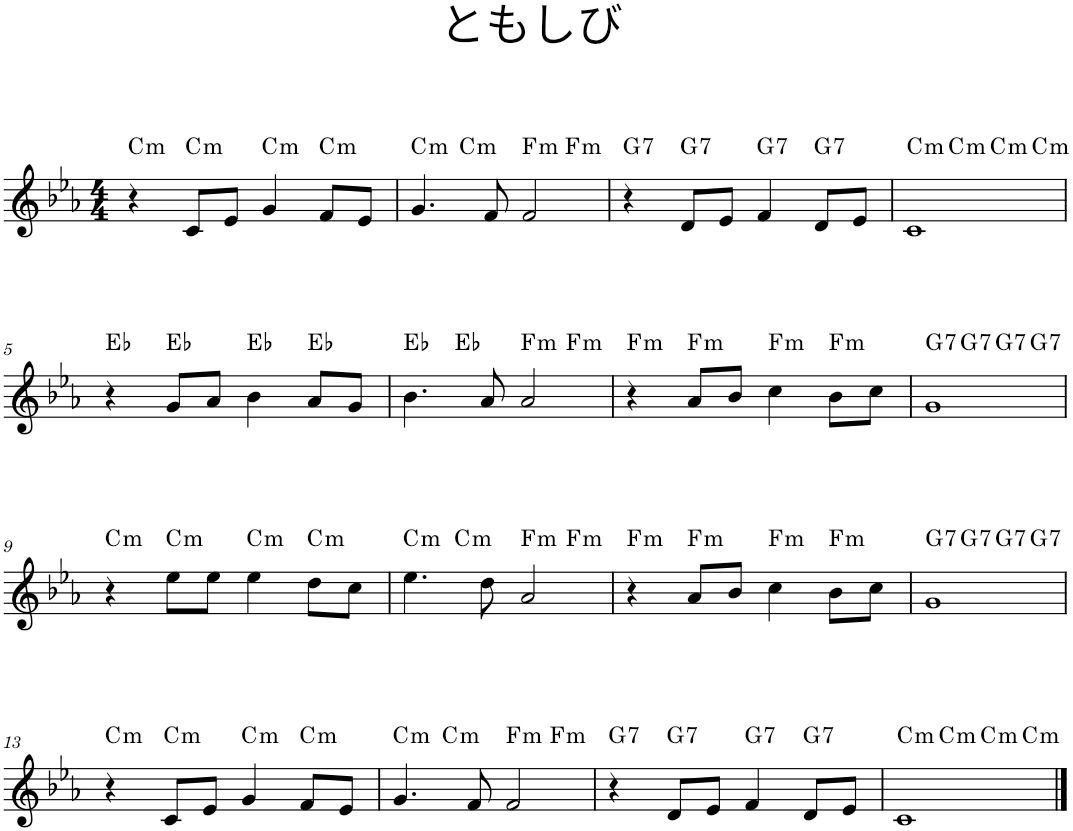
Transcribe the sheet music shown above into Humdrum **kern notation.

**kern	**harte
*part1	*part1
*staff1	*
*I"Piano	*
*I'Pno.	*
*clefG2	*
*k[b-e-a-]	*
*M4/4	*
=1	=1
!	!LO:H:kt=m
4r	C:min
!	!LO:H:kt=m
8c/L	C:min
8e-/J	.
!	!LO:H:kt=m
4g/	C:min
!	!LO:H:kt=m
8f/L	C:min
8e-/J	.
=2	=2
!	!LO:H:kt=m
*^	*
*	*^	*
4.g/	4ryy	2.ryy	C:min
!	!	!	!LO:H:kt=m
.	2.ryy	.	C:min
8f/	.	.	.
!	!	!	!LO:H:kt=m
2f/	.	.	F:min
!	!	!	!LO:H:kt=m
.	.	4ryy	F:min
=3	=3	=3	=3
!	!	!	!LO:H:kt=7
*v	*v	*v	*
4r	G:7
!	!LO:H:kt=7
8d/L	G:7
8e-/J	.
!	!LO:H:kt=7
4f/	G:7
!	!LO:H:kt=7
8d/L	G:7
8e-/J	.
=4	=4
!	!LO:H:kt=m
*^	*
*	*^	*
*	*	*^	*
1c	4ryy	2ryy	2.ryy	C:min
!	!	!	!	!LO:H:kt=m
.	2.ryy	.	.	C:min
!	!	!	!	!LO:H:kt=m
.	.	2ryy	.	C:min
!	!	!	!	!LO:H:kt=m
.	.	.	4ryy	C:min
*v	*v	*v	*v	*
!!LO:LB:g=z
=5	=5
4r	Eb:maj
8g/L	Eb:maj
8a-/J	.
4b-\	Eb:maj
8a-/L	Eb:maj
8g/J	.
=6	=6
*^	*
*	*^	*
4.b-\	4ryy	2.ryy	Eb:maj
.	2.ryy	.	Eb:maj
8a-/	.	.	.
!	!	!	!LO:H:kt=m
2a-/	.	.	F:min
!	!	!	!LO:H:kt=m
.	.	4ryy	F:min
=7	=7	=7	=7
!	!	!	!LO:H:kt=m
*v	*v	*v	*
4r	F:min
!	!LO:H:kt=m
8a-/L	F:min
8b-/J	.
!	!LO:H:kt=m
4cc\	F:min
!	!LO:H:kt=m
8b-\L	F:min
8cc\J	.
=8	=8
!	!LO:H:kt=7
*^	*
*	*^	*
*	*	*^	*
1g	4ryy	2ryy	2.ryy	G:7
!	!	!	!	!LO:H:kt=7
.	2.ryy	.	.	G:7
!	!	!	!	!LO:H:kt=7
.	.	2ryy	.	G:7
!	!	!	!	!LO:H:kt=7
.	.	.	4ryy	G:7
!!LO:LB:g=z	!!	!!	!!
=9	=9	=9	=9	=9
!	!	!	!	!LO:H:kt=m
*v	*v	*v	*v	*
4r	C:min
!	!LO:H:kt=m
8ee-\L	C:min
8ee-\J	.
!	!LO:H:kt=m
4ee-\	C:min
!	!LO:H:kt=m
8dd\L	C:min
8cc\J	.
=10	=10
!	!LO:H:kt=m
*^	*
*	*^	*
4.ee-\	4ryy	2.ryy	C:min
!	!	!	!LO:H:kt=m
.	2.ryy	.	C:min
8dd\	.	.	.
!	!	!	!LO:H:kt=m
2a-/	.	.	F:min
!	!	!	!LO:H:kt=m
.	.	4ryy	F:min
=11	=11	=11	=11
!	!	!	!LO:H:kt=m
*v	*v	*v	*
4r	F:min
!	!LO:H:kt=m
8a-/L	F:min
8b-/J	.
!	!LO:H:kt=m
4cc\	F:min
!	!LO:H:kt=m
8b-\L	F:min
8cc\J	.
=12	=12
!	!LO:H:kt=7
*^	*
*	*^	*
*	*	*^	*
1g	4ryy	2ryy	2.ryy	G:7
!	!	!	!	!LO:H:kt=7
.	2.ryy	.	.	G:7
!	!	!	!	!LO:H:kt=7
.	.	2ryy	.	G:7
!	!	!	!	!LO:H:kt=7
.	.	.	4ryy	G:7
!!LO:LB:g=z	!!	!!	!!
=13	=13	=13	=13	=13
!	!	!	!	!LO:H:kt=m
*v	*v	*v	*v	*
4r	C:min
!	!LO:H:kt=m
8c/L	C:min
8e-/J	.
!	!LO:H:kt=m
4g/	C:min
!	!LO:H:kt=m
8f/L	C:min
8e-/J	.
=14	=14
!	!LO:H:kt=m
*^	*
*	*^	*
4.g/	4ryy	2.ryy	C:min
!	!	!	!LO:H:kt=m
.	2.ryy	.	C:min
8f/	.	.	.
!	!	!	!LO:H:kt=m
2f/	.	.	F:min
!	!	!	!LO:H:kt=m
.	.	4ryy	F:min
=15	=15	=15	=15
!	!	!	!LO:H:kt=7
*v	*v	*v	*
4r	G:7
!	!LO:H:kt=7
8d/L	G:7
8e-/J	.
!	!LO:H:kt=7
4f/	G:7
!	!LO:H:kt=7
8d/L	G:7
8e-/J	.
=16	=16
!	!LO:H:kt=m
*^	*
*	*^	*
*	*	*^	*
1c	4ryy	2ryy	2.ryy	C:min
!	!	!	!	!LO:H:kt=m
.	2.ryy	.	.	C:min
!	!	!	!	!LO:H:kt=m
.	.	2ryy	.	C:min
!	!	!	!	!LO:H:kt=m
.	.	.	4ryy	C:min
*v	*v	*v	*v	*
==	==
*-	*-
